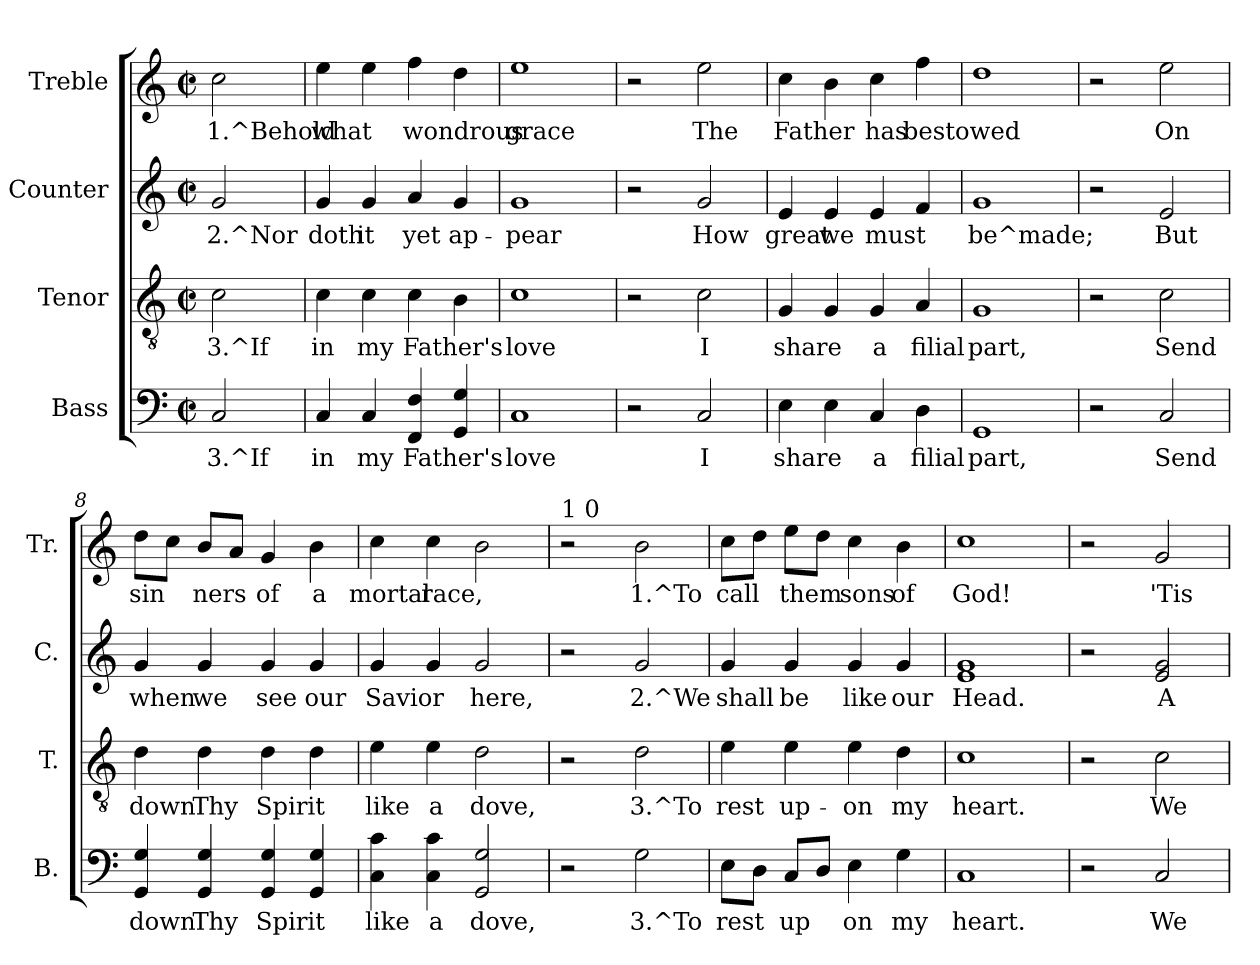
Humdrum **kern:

**kern	**text	**kern	**text	**kern	**text	**kern	**text
*part4	*part4	*part3	*part3	*part2	*part2	*part1	*part1
*staff4	*staff4	*staff3	*staff3	*staff2	*staff2	*staff1	*staff1
*I"Bass	*	*I"Tenor	*	*I"Counter	*	*I"Treble	*
*I'B.	*	*I'T.	*	*I'C.	*	*I'Tr.	*
!!LO:PB:g=z
*stria5	*	*stria5	*	*stria5	*	*stria5	*
*clefF4	*	*clefGv2	*	*clefG2	*	*clefG2	*
*k[]	*	*k[]	*	*k[]	*	*k[]	*
*C:	*	*C:	*	*C:	*	*C:	*
*M2/2	*	*M2/2	*	*M2/2	*	*M2/2	*
*met(c|)	*	*met(c|)	*	*met(c|)	*	*met(c|)	*
=1	=1	=1	=1	=1	=1	=1	=1
!	!LO:LY:a:rj	!	!LO:LY:b:rj	!	!LO:LY:b:rj	!	!LO:LY:b:rj
2C/	3.^If	2c\	3.^If	2g/	2.^Nor	2cc\	1.^Behold
=2	=2	=2	=2	=2	=2	=2	=2
!	!LO:LY:a:rj	!	!LO:LY:b:rj	!	!LO:LY:b:rj	!	!LO:LY:b:rj
4C/	in	4c\	in	4g/	doth	4ee\	what
!	!LO:LY:a:rj	!	!LO:LY:b:rj	!	!LO:LY:b:rj	!	!LO:LY:b:rj
4C/	my	4c\	my	4g/	it	4ee\	.
!	!LO:LY:a:rj	!	!LO:LY:b:rj	!	!LO:LY:b:rj	!	!LO:LY:b:rj
4F/ 4FF/	Father's	4c\	Father's	4a/	yet	4ff\	wondrous
!	!LO:LY:a:rj	!	!LO:LY:b:rj	!	!LO:LY:b:rj	!	!LO:LY:b:rj
4G/ 4GG/	.	4B\	.	4g/	ap-	4dd\	.
=3	=3	=3	=3	=3	=3	=3	=3
!	!LO:LY:a:rj	!	!LO:LY:b:rj	!	!LO:LY:b:rj	!	!LO:LY:b:rj
1C	love	1c	love	1g	-pear	1ee	grace
=4	=4	=4	=4	=4	=4	=4	=4
2r	.	2r	.	2r	.	2r	.
!	!LO:LY:a:rj	!	!LO:LY:b:rj	!	!LO:LY:b:rj	!	!LO:LY:b:rj
2C/	I	2c\	I	2g/	How	2ee\	The
=5	=5	=5	=5	=5	=5	=5	=5
!	!LO:LY:a:rj	!	!LO:LY:b:rj	!	!LO:LY:b:rj	!	!LO:LY:b:rj
4E\	share	4G/	share	4e/	great	4cc>\	Father
!	!LO:LY:a:rj	!	!LO:LY:b:rj	!	!LO:LY:b:rj	!	!LO:LY:b:rj
4E\	.	4G/	.	4e/	we	4b\	.
!	!LO:LY:a:rj	!	!LO:LY:b:rj	!	!LO:LY:b:rj	!	!LO:LY:b:rj
4C/	a	4G/	a	4e/	must	4cc\	has
!	!LO:LY:a:rj	!	!LO:LY:b:rj	!	!LO:LY:b:rj	!	!LO:LY:b:rj
4D\	filial	4A/	filial	4f/	.	4ff\	bestowed
=6	=6	=6	=6	=6	=6	=6	=6
!	!LO:LY:a:rj	!	!LO:LY:b:rj	!	!LO:LY:b:rj	!	!LO:LY:b:rj
1GG	part,	1G	part,	1g	be^made;	1dd	.
=7	=7	=7	=7	=7	=7	=7	=7
2r	.	2r	.	2r	.	2r	.
!	!LO:LY:a:rj	!	!LO:LY:b:rj	!	!LO:LY:b:rj	!	!LO:LY:b:rj
2C/	Send	2c\	Send	2e/	But	2ee\	On
=8	=8	=8	=8	=8	=8	=8	=8
!	!LO:LY:a:rj	!	!LO:LY:b:rj	!	!LO:LY:b:rj	!	!LO:LY:b:rj
4G/ 4GG/	down	4d\	down	4g/	when	8dd\L	sin-
!	!	!	!	!	!	!	!LO:LY:b:rj
.	.	.	.	.	.	8cc\J	--
!	!LO:LY:a:rj	!	!LO:LY:b:rj	!	!LO:LY:b:rj	!	!LO:LY:b:rj
4G/ 4GG/	Thy	4d\	Thy	4g/	we	8b/L	-ners
!	!	!	!	!	!	!	!LO:LY:b:rj
.	.	.	.	.	.	8a/J	.
!	!LO:LY:a:rj	!	!LO:LY:b:rj	!	!LO:LY:b:rj	!	!LO:LY:b:rj
4G/ 4GG/	Spirit	4d\	Spirit	4g/	see	4g/	of
!	!LO:LY:a:rj	!	!LO:LY:b:rj	!	!LO:LY:b:rj	!	!LO:LY:b:rj
4G/ 4GG/	.	4d\	.	4g/	our	4b\	a
=9	=9	=9	=9	=9	=9	=9	=9
!	!LO:LY:a:rj	!	!LO:LY:b:rj	!	!LO:LY:b:rj	!	!LO:LY:b:rj
4c\ 4C\	like	4e\	like	4g/	Savior	4cc\	mortal
!	!LO:LY:a:rj	!	!LO:LY:b:rj	!	!LO:LY:b:rj	!	!LO:LY:b:rj
4c\ 4C\	a	4e\	a	4g/	.	4cc\	race,
!	!LO:LY:a:rj	!	!LO:LY:b:rj	!	!LO:LY:b:rj	!	!LO:LY:b:rj
2G/ 2GG/	dove,	2d\	dove,	2g/	here,	2b\	.
!!LO:LB:g=z
=10	=10	=10	=10	=10	=10	=10	=10
!	!	!	!	!	!	!LO:TX:a:t=1 0	!
2r	.	2r	.	2r	.	2r	.
!	!LO:LY:a:rj	!	!LO:LY:b:rj	!	!LO:LY:b:rj	!	!LO:LY:b:rj
2G\	3.^To	2d\	3.^To	2g/	2.^We	2b\	1.^To
=11	=11	=11	=11	=11	=11	=11	=11
!	!LO:LY:a:rj	!	!LO:LY:b:rj	!	!LO:LY:b:rj	!	!LO:LY:b:rj
8E\L	rest	4e\	rest	4g/	shall	8cc\L	call
!	!LO:LY:a:rj	!	!	!	!	!	!LO:LY:b:rj
8D\J	.	.	.	.	.	8dd\J	.
!	!LO:LY:a:rj	!	!LO:LY:b:rj	!	!LO:LY:b:rj	!	!LO:LY:b:rj
8C/L	up-	4e\	up-	4g/	be	8ee\L	them
!	!LO:LY:a:rj	!	!	!	!	!	!LO:LY:b:rj
8D/J	--	.	.	.	.	8dd\J	.
!	!LO:LY:a:rj	!	!LO:LY:b:rj	!	!LO:LY:b:rj	!	!LO:LY:b:rj
4E\	-on	4e\	-on	4g/	like	4cc\	sons
!	!LO:LY:a:rj	!	!LO:LY:b:rj	!	!LO:LY:b:rj	!	!LO:LY:b:rj
4G\	my	4d\	my	4g/	our	4b\	of
=12	=12	=12	=12	=12	=12	=12	=12
!	!LO:LY:a:rj	!	!LO:LY:b:rj	!	!LO:LY:b:rj	!	!LO:LY:b:rj
1C	heart.	1c	heart.	1g 1e	Head.	1cc	God!
=13	=13	=13	=13	=13	=13	=13	=13
2r	.	2r	.	2r	.	2r	.
!	!LO:LY:a:rj	!	!LO:LY:b:rj	!	!LO:LY:b:rj	!	!LO:LY:b:rj
2C/	We	2c\	We	2g/ 2e/	A	2g/	'Tis
=	=	=	=	=	=	=	=
*-	*-	*-	*-	*-	*-	*-	*-
